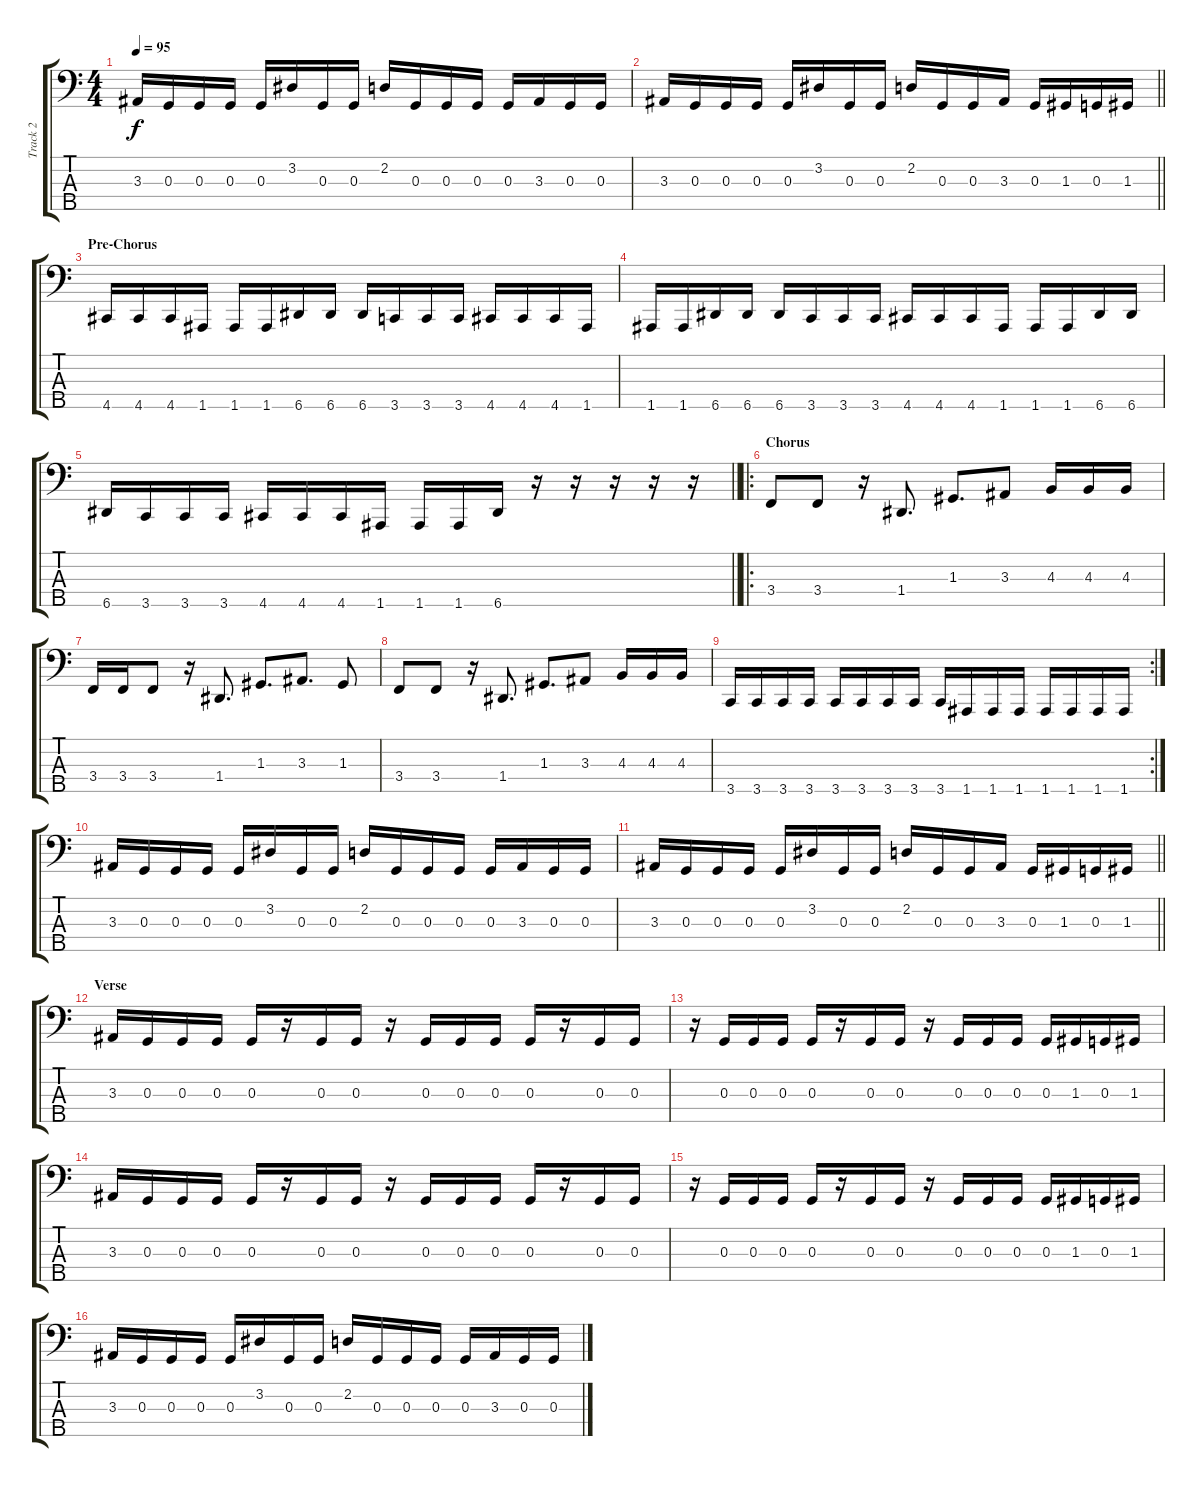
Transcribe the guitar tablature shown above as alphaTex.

\track ("Track 2" "Track 2") {instrument electricbasspick}
\staff {score tabs}
\tuning (F2 C2 G1 D1 A0) {hide}
\ts (4 4)
\tempo 95
\clef f4
\ks c
3.3.16{dy f} 0.3.16 0.3.16 0.3.16 0.3.16 3.2.16 0.3.16 0.3.16 2.2.16 0.3.16 0.3.16 0.3.16 0.3.16 3.3.16 0.3.16 0.3.16 |
\barLineRight lightlight
3.3.16 0.3.16 0.3.16 0.3.16 0.3.16 3.2.16 0.3.16 0.3.16 2.2.16 0.3.16 0.3.16 3.3.16 0.3.16 1.3.16 0.3.16 1.3.16 |
\section ("" "Pre-Chorus")
4.5.16 4.5.16 4.5.16 1.5.16 1.5.16 1.5.16 6.5.16 6.5.16 6.5.16 3.5.16 3.5.16 3.5.16 4.5.16 4.5.16 4.5.16 1.5.16 |
1.5.16 1.5.16 6.5.16 6.5.16 6.5.16 3.5.16 3.5.16 3.5.16 4.5.16 4.5.16 4.5.16 1.5.16 1.5.16 1.5.16 6.5.16 6.5.16 |
\barLineRight lightlight
6.5.16 3.5.16 3.5.16 3.5.16 4.5.16 4.5.16 4.5.16 1.5.16 1.5.16 1.5.16 6.5.16 r.16 r.16 r.16 r.16 r.16 |
\ro
\section ("" "Chorus")
3.4.8 3.4.8 r.16 1.4.8{d} 1.3.8{d} 3.3.8 4.3.16 4.3.16 4.3.16 |
3.4.16 3.4.16 3.4.8 r.16 1.4.8{d} 1.3.8{d} 3.3.8{d} 1.3.8 |
3.4.8 3.4.8 r.16 1.4.8{d} 1.3.8{d} 3.3.8 4.3.16 4.3.16 4.3.16 |
\rc 2
3.5.16 3.5.16 3.5.16 3.5.16 3.5.16 3.5.16 3.5.16 3.5.16 3.5.16 1.5.16 1.5.16 1.5.16 1.5.16 1.5.16 1.5.16 1.5.16 |
3.3.16 0.3.16 0.3.16 0.3.16 0.3.16 3.2.16 0.3.16 0.3.16 2.2.16 0.3.16 0.3.16 0.3.16 0.3.16 3.3.16 0.3.16 0.3.16 |
\barLineRight lightlight
3.3.16 0.3.16 0.3.16 0.3.16 0.3.16 3.2.16 0.3.16 0.3.16 2.2.16 0.3.16 0.3.16 3.3.16 0.3.16 1.3.16 0.3.16 1.3.16 |
\section ("" "Verse")
3.3.16 0.3.16 0.3.16 0.3.16 0.3.16 r.16 0.3.16 0.3.16 r.16 0.3.16 0.3.16 0.3.16 0.3.16 r.16 0.3.16 0.3.16 |
r.16 0.3.16 0.3.16 0.3.16 0.3.16 r.16 0.3.16 0.3.16 r.16 0.3.16 0.3.16 0.3.16 0.3.16 1.3.16 0.3.16 1.3.16 |
3.3.16 0.3.16 0.3.16 0.3.16 0.3.16 r.16 0.3.16 0.3.16 r.16 0.3.16 0.3.16 0.3.16 0.3.16 r.16 0.3.16 0.3.16 |
r.16 0.3.16 0.3.16 0.3.16 0.3.16 r.16 0.3.16 0.3.16 r.16 0.3.16 0.3.16 0.3.16 0.3.16 1.3.16 0.3.16 1.3.16 |
3.3.16 0.3.16 0.3.16 0.3.16 0.3.16 3.2.16 0.3.16 0.3.16 2.2.16 0.3.16 0.3.16 0.3.16 0.3.16 3.3.16 0.3.16 0.3.16
